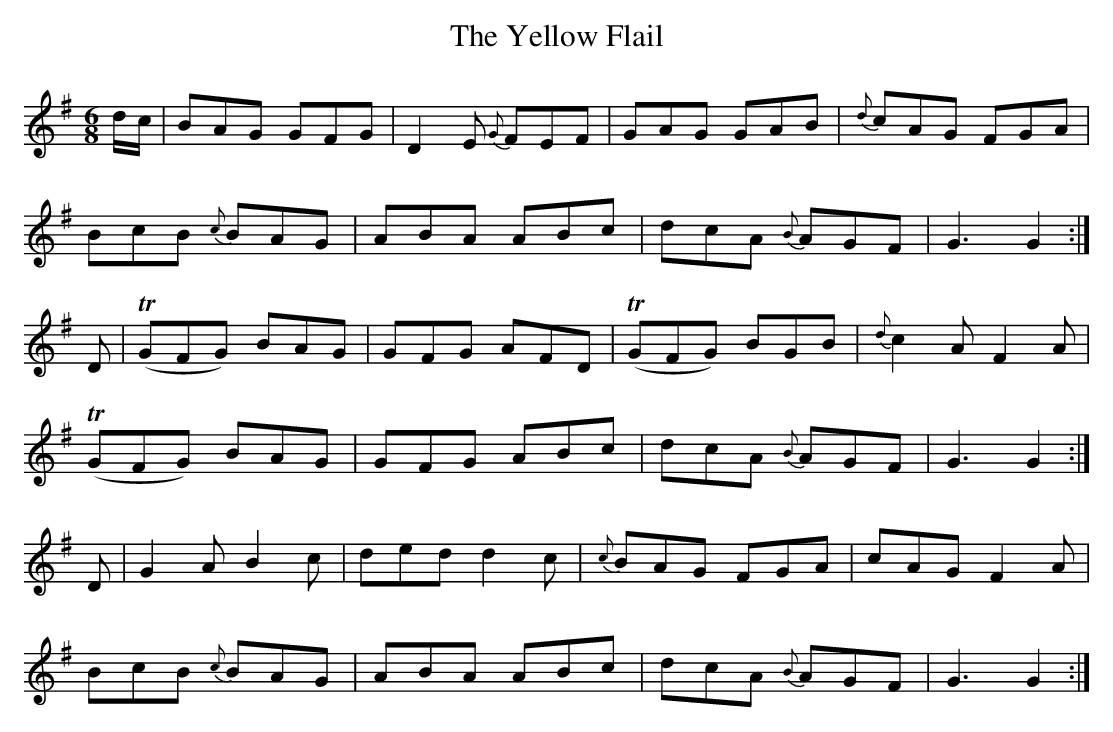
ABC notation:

X:1
T: The Yellow Flail
M: 6/8
L: 1/8
K: G
d/c/|BAG GFG|D2E {G}FEF|GAG GAB|{d}cAG FGA|
BcB {c}BAG|ABA ABc|dcA {B}AGF|G3 G2:|
D|T(GFG) BAG|GFG AFD|T(GFG) BGB|{d}c2A F2A|
T(GFG) BAG|GFG ABc|dcA {B}AGF|G3 G2:|
D|G2A B2c|ded d2c|{c}BAG FGA|cAG F2A|
BcB {c}BAG|ABA ABc|dcA {B}AGF|G3 G2:|
